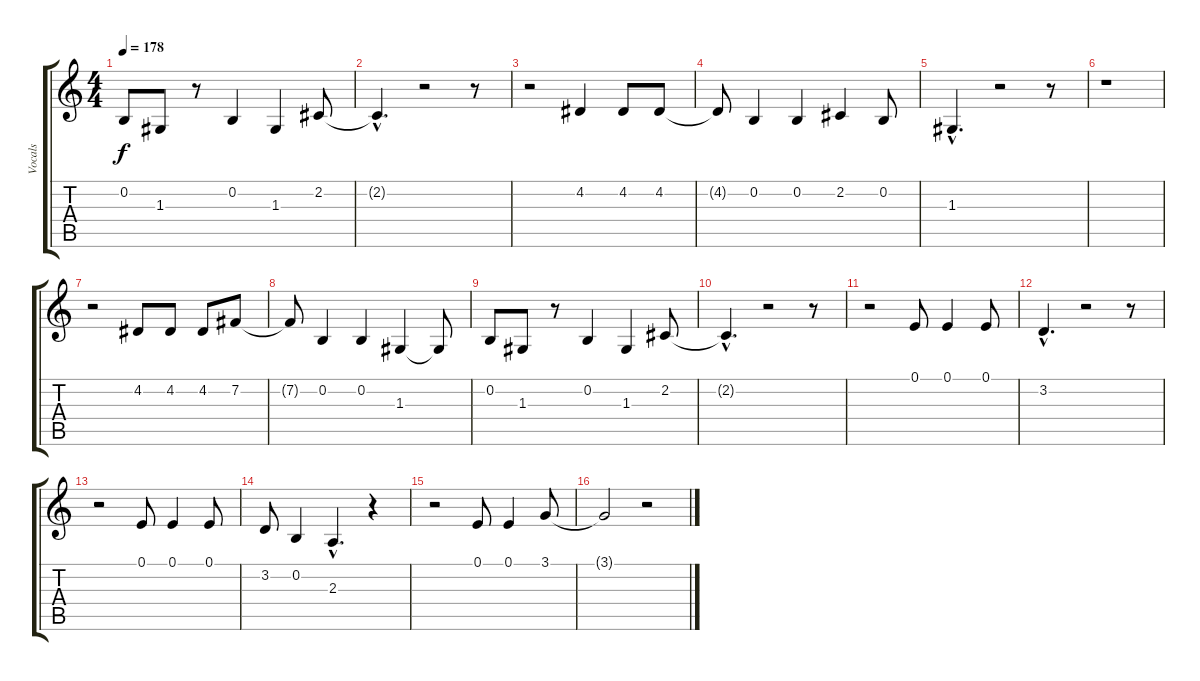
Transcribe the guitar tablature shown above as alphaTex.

\track ("Vocals" "Vocals") {instrument lead1square}
\staff {score tabs}
\tuning (E4 B3 G3 D3 A2 E2) {hide}
\ts (4 4)
\tempo 178
\clef g2
\ks c
0.2.8{dy f} 1.3.8 r.8 0.2.4 1.3.4 2.2.8 |
2.2{hac t}.4{d} r.2 r.8 |
r.2 4.2.4 4.2.8 4.2.8 |
4.2{t}.8 0.2.4 0.2.4 2.2.4 0.2.8 |
1.3{hac}.4{d} r.2 r.8 |
r.1 |
r.2 4.2.8 4.2.8 4.2.8 7.2.8 |
7.2{t}.8 0.2.4 0.2.4 1.3.4 1.3{t}.8 |
0.2.8 1.3.8 r.8 0.2.4 1.3.4 2.2.8 |
2.2{hac t}.4{d} r.2 r.8 |
r.2 0.1.8 0.1.4 0.1.8 |
3.2{hac}.4{d} r.2 r.8 |
r.2 0.1.8 0.1.4 0.1.8 |
3.2.8 0.2.4 2.3{hac}.4{d} r.4 |
r.2 0.1.8 0.1.4 3.1.8 |
3.1{t}.2 r.2
